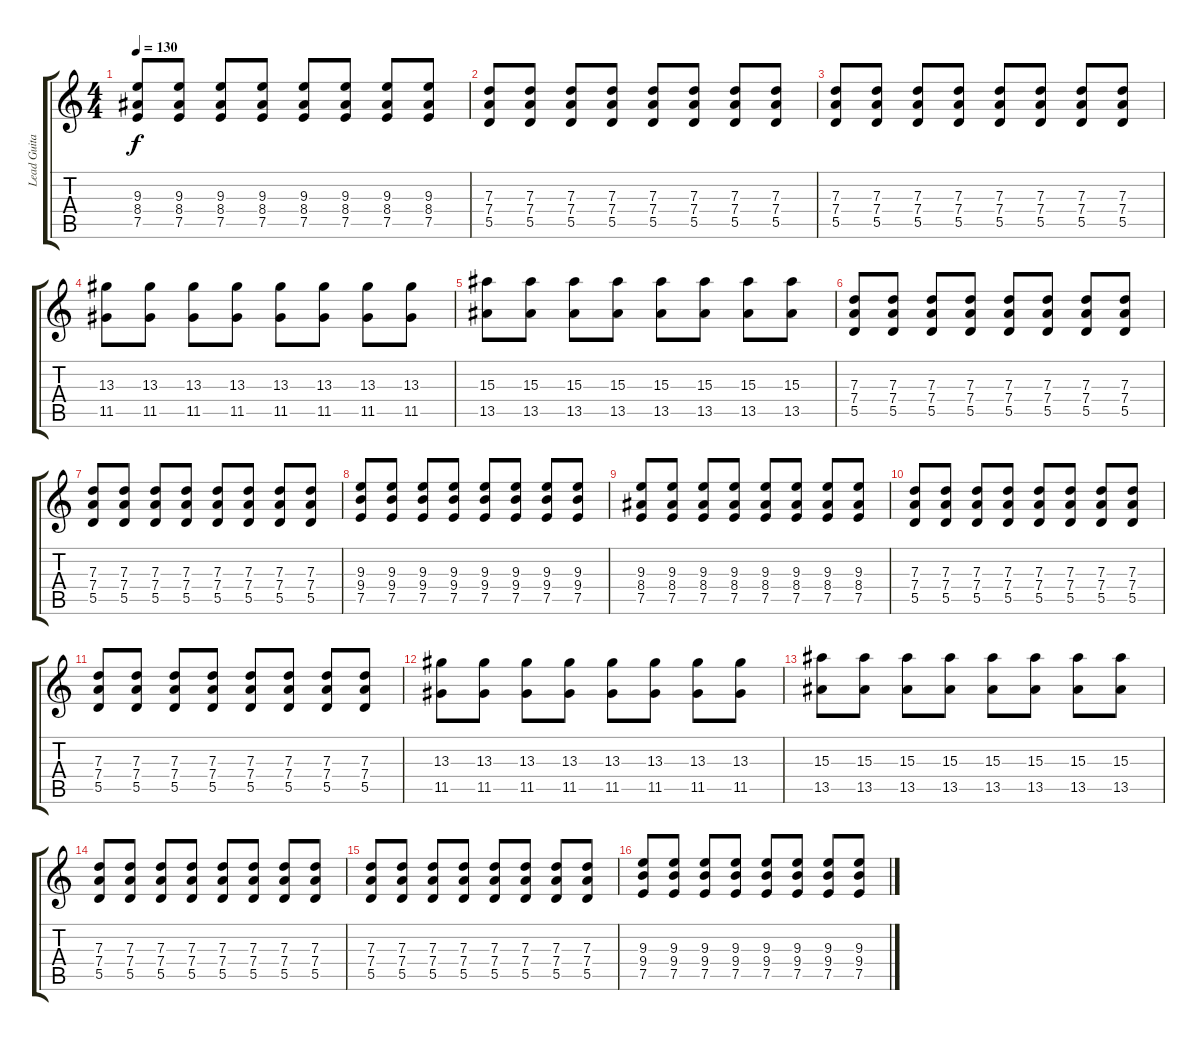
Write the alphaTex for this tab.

\track ("Lead Guitar" "Lead Guita") {instrument electricguitarjazz}
\staff {score tabs}
\tuning (E4 B3 G3 D3 A2 E2) {hide}
\ts (4 4)
\tempo 130
\clef g2
\ks c
(9.3 8.4 7.5).8{dy f} (9.3 8.4 7.5).8 (9.3 8.4 7.5).8 (9.3 8.4 7.5).8 (9.3 8.4 7.5).8 (9.3 8.4 7.5).8 (9.3 8.4 7.5).8 (9.3 8.4 7.5).8 |
(7.3 7.4 5.5).8 (7.3 7.4 5.5).8 (7.3 7.4 5.5).8 (7.3 7.4 5.5).8 (7.3 7.4 5.5).8 (7.3 7.4 5.5).8 (7.3 7.4 5.5).8 (7.3 7.4 5.5).8 |
(7.3 7.4 5.5).8 (7.3 7.4 5.5).8 (7.3 7.4 5.5).8 (7.3 7.4 5.5).8 (7.3 7.4 5.5).8 (7.3 7.4 5.5).8 (7.3 7.4 5.5).8 (7.3 7.4 5.5).8 |
(13.3 11.5).8 (13.3 11.5).8 (13.3 11.5).8 (13.3 11.5).8 (13.3 11.5).8 (13.3 11.5).8 (13.3 11.5).8 (13.3 11.5).8 |
(15.3 13.5).8 (15.3 13.5).8 (15.3 13.5).8 (15.3 13.5).8 (15.3 13.5).8 (15.3 13.5).8 (15.3 13.5).8 (15.3 13.5).8 |
(7.3 7.4 5.5).8 (7.3 7.4 5.5).8 (7.3 7.4 5.5).8 (7.3 7.4 5.5).8 (7.3 7.4 5.5).8 (7.3 7.4 5.5).8 (7.3 7.4 5.5).8 (7.3 7.4 5.5).8 |
(7.3 7.4 5.5).8 (7.3 7.4 5.5).8 (7.3 7.4 5.5).8 (7.3 7.4 5.5).8 (7.3 7.4 5.5).8 (7.3 7.4 5.5).8 (7.3 7.4 5.5).8 (7.3 7.4 5.5).8 |
(9.3 9.4 7.5).8 (9.3 9.4 7.5).8 (9.3 9.4 7.5).8 (9.3 9.4 7.5).8 (9.3 9.4 7.5).8 (9.3 9.4 7.5).8 (9.3 9.4 7.5).8 (9.3 9.4 7.5).8 |
(9.3 8.4 7.5).8 (9.3 8.4 7.5).8 (9.3 8.4 7.5).8 (9.3 8.4 7.5).8 (9.3 8.4 7.5).8 (9.3 8.4 7.5).8 (9.3 8.4 7.5).8 (9.3 8.4 7.5).8 |
(7.3 7.4 5.5).8 (7.3 7.4 5.5).8 (7.3 7.4 5.5).8 (7.3 7.4 5.5).8 (7.3 7.4 5.5).8 (7.3 7.4 5.5).8 (7.3 7.4 5.5).8 (7.3 7.4 5.5).8 |
(7.3 7.4 5.5).8 (7.3 7.4 5.5).8 (7.3 7.4 5.5).8 (7.3 7.4 5.5).8 (7.3 7.4 5.5).8 (7.3 7.4 5.5).8 (7.3 7.4 5.5).8 (7.3 7.4 5.5).8 |
(13.3 11.5).8 (13.3 11.5).8 (13.3 11.5).8 (13.3 11.5).8 (13.3 11.5).8 (13.3 11.5).8 (13.3 11.5).8 (13.3 11.5).8 |
(15.3 13.5).8 (15.3 13.5).8 (15.3 13.5).8 (15.3 13.5).8 (15.3 13.5).8 (15.3 13.5).8 (15.3 13.5).8 (15.3 13.5).8 |
(7.3 7.4 5.5).8 (7.3 7.4 5.5).8 (7.3 7.4 5.5).8 (7.3 7.4 5.5).8 (7.3 7.4 5.5).8 (7.3 7.4 5.5).8 (7.3 7.4 5.5).8 (7.3 7.4 5.5).8 |
(7.3 7.4 5.5).8 (7.3 7.4 5.5).8 (7.3 7.4 5.5).8 (7.3 7.4 5.5).8 (7.3 7.4 5.5).8 (7.3 7.4 5.5).8 (7.3 7.4 5.5).8 (7.3 7.4 5.5).8 |
(9.3 9.4 7.5).8 (9.3 9.4 7.5).8 (9.3 9.4 7.5).8 (9.3 9.4 7.5).8 (9.3 9.4 7.5).8 (9.3 9.4 7.5).8 (9.3 9.4 7.5).8 (9.3 9.4 7.5).8
